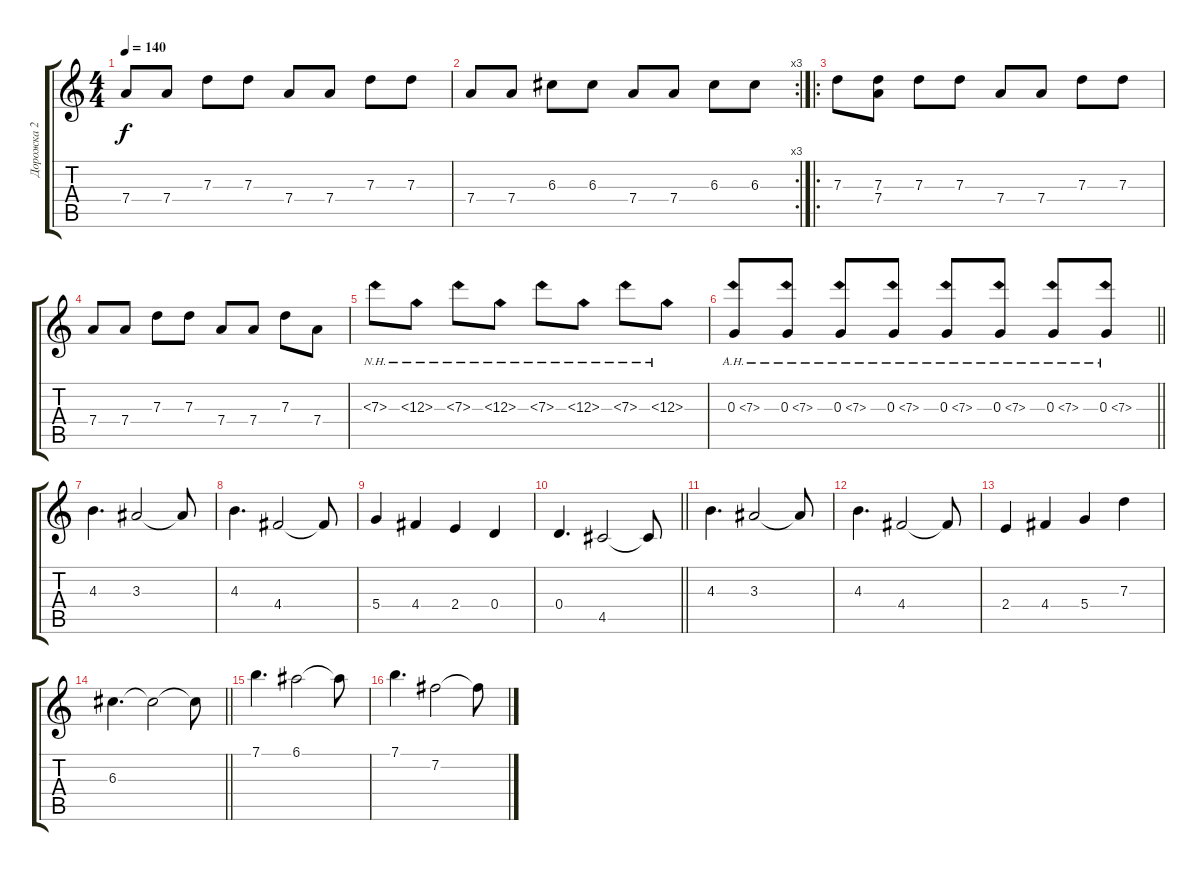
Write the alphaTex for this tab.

\track ("Дорожка 2" "Дорожка 2") {instrument acousticguitarsteel}
\staff {score tabs}
\tuning (E4 B3 G3 D3 A2 E2) {hide}
\ts (4 4)
\tempo 140
\clef g2
\ks c
7.4.8{dy f} 7.4.8 7.3.8 7.3.8 7.4.8 7.4.8 7.3.8 7.3.8 |
\rc 3
7.4.8 7.4.8 6.3.8 6.3.8 7.4.8 7.4.8 6.3.8 6.3.8 |
\ro
7.3.8 (7.3 7.4).8 7.3.8 7.3.8 7.4.8 7.4.8 7.3.8 7.3.8 |
7.4.8 7.4.8 7.3.8 7.3.8 7.4.8 7.4.8 7.3.8 7.4.8 |
7.3{nh}.8 6.3{nh}.8 7.3{nh}.8 6.3{nh}.8 7.3{nh}.8 6.3{nh}.8 7.3{nh}.8 6.3{nh}.8 |
\barLineRight lightlight
0.3{ah 7}.8 0.3{ah 7}.8 0.3{ah 7}.8 0.3{ah 7}.8 0.3{ah 7}.8 0.3{ah 7}.8 0.3{ah 7}.8 0.3{ah 7}.8 |
4.3.4{d} 3.3.2 3.3{t}.8 |
4.3.4{d} 4.4.2 4.4{t}.8 |
5.4.4 4.4.4 2.4.4 0.4.4 |
\barLineRight lightlight
0.4.4{d} 4.5.2 4.5{t}.8 |
4.3.4{d} 3.3.2 3.3{t}.8 |
4.3.4{d} 4.4.2 4.4{t}.8 |
2.4.4 4.4.4 5.4.4 7.3.4 |
\barLineRight lightlight
6.3.4{d} 6.3{t}.2 6.3{t}.8 |
7.1.4{d} 6.1.2 6.1{t}.8 |
7.1.4{d} 7.2.2 7.2{t}.8
